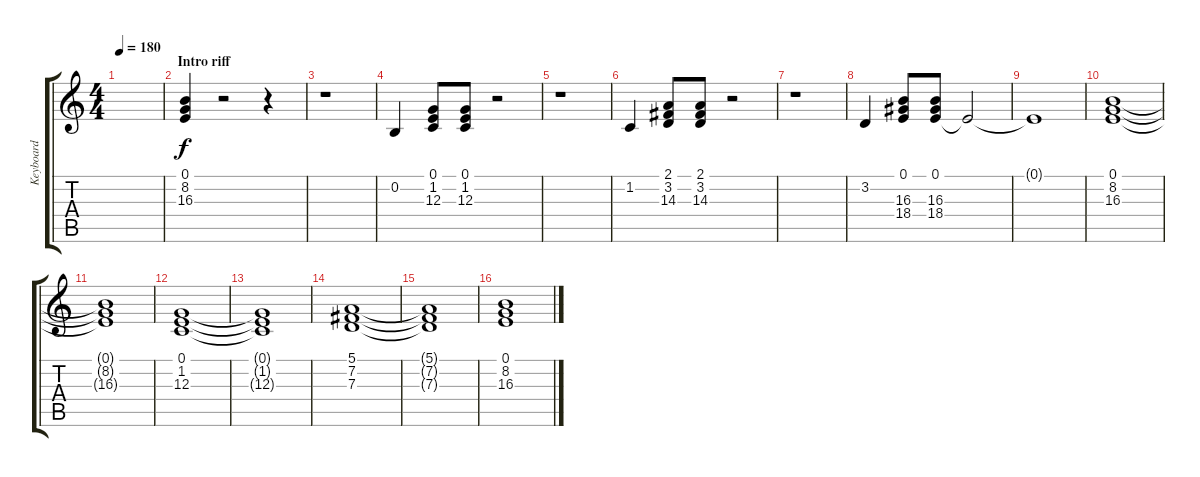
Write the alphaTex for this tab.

\track ("Keyboard" "Keyboard") {instrument synthstrings1}
\staff {score tabs}
\tuning (E4 B3 G3 D3 A2 E2) {hide}
\ts (4 4)
\tempo 180
\clef g2
\ks c
|
\section ("" "Intro riff")
(0.1 8.2 16.3).4 r.2 r.4 |
r.1 |
0.2.4 (0.1 1.2 12.3).8 (0.1 1.2 12.3).8 r.2 |
r.1 |
1.2.4 (2.1 3.2 14.3).8 (2.1 3.2 14.3).8 r.2 |
r.1 |
3.2.4 (0.1 16.3 18.4).8 (0.1 16.3 18.4).8 0.1{t}.2 |
0.1{t}.1 |
(0.1 8.2 16.3).1 |
(0.1{t} 8.2{t} 16.3{t}).1 |
(0.1 1.2 12.3).1 |
(0.1{t} 1.2{t} 12.3{t}).1 |
(5.1 7.2 7.3).1 |
(5.1{t} 7.2{t} 7.3{t}).1 |
(0.1 8.2 16.3).1
